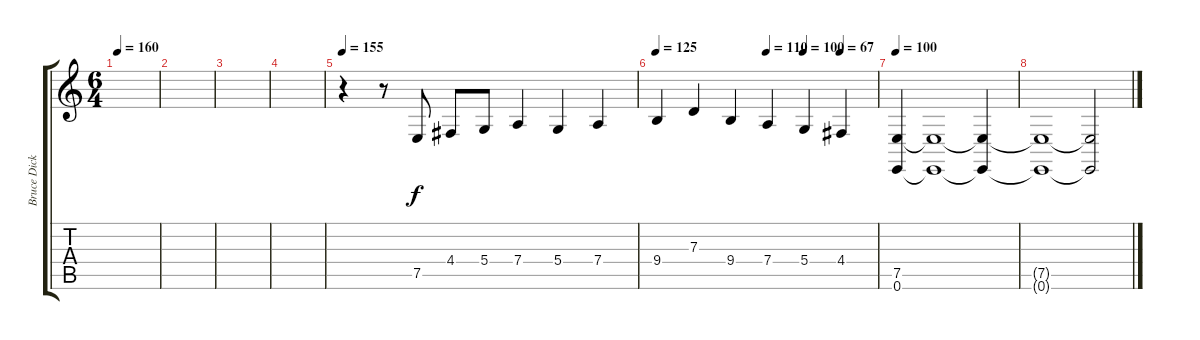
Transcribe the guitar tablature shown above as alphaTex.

\track ("Bruce Dickinson" "Bruce Dick") {instrument bassoon}
\staff {score tabs}
\tuning (E4 B3 G3 D3 A2 E2) {hide}
\ts (6 4)
\tempo 160
\clef g2
\ks c
|
|
|
|
\tempo 155
r.4 r.8 7.5.8 4.4.8 5.4.8 7.4.4 5.4.4 7.4.4 |
\tempo 125
\tempo (110 0.5)
\tempo (100 0.6666666666666666)
\tempo (67 0.8333333333333334)
9.4.4 7.3.4 9.4.4 7.4.4 5.4.4 4.4.4 |
\tempo 100
(7.5 0.6).4 (7.5{t} 0.6{t}).1 (7.5{t} 0.6{t}).4 |
(7.5{t} 0.6{t}).1 (7.5{t} 0.6{t}).2
